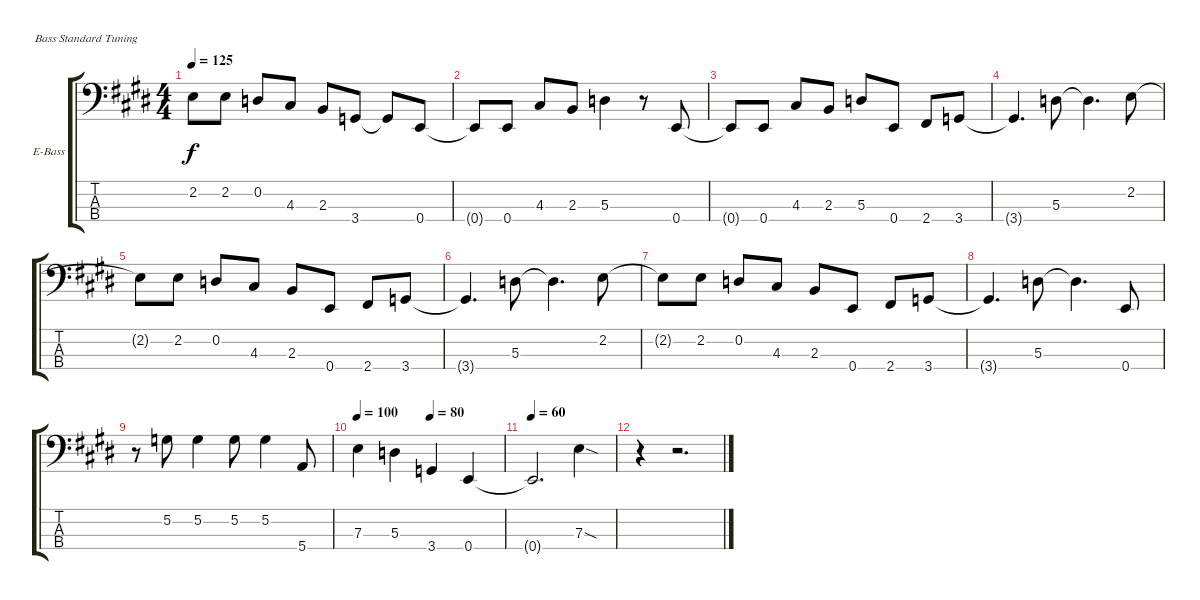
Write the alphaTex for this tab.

\bracketExtendMode groupsimilarinstruments
\firstSystemTrackNameOrientation horizontal
\otherSystemsTrackNameOrientation horizontal
\track ("Bass Guitar" "E-Bass") {instrument electricbassfinger}
\staff {score tabs}
\tuning (G2 D2 A1 E1)
\ts (4 4)
\tempo 125
\clef f4
\ks e
2.2{t}.8{dy f} 2.2.8 0.2.8 4.3.8 2.3.8 3.4.8 3.4{t}.8 0.4.8 |
0.4{t}.8 0.4.8 4.3.8 2.3.8 5.3.4 r.8 0.4.8 |
0.4{t}.8 0.4.8 4.3.8 2.3.8 5.3.8 0.4.8 2.4.8 3.4.8 |
3.4{t}.4{d} 5.3.8 5.3{t}.4{d} 2.2.8 |
2.2{t}.8 2.2.8 0.2.8 4.3.8 2.3.8 0.4.8 2.4.8 3.4.8 |
3.4{t}.4{d} 5.3.8 5.3{t}.4{d} 2.2.8 |
2.2{t}.8 2.2.8 0.2.8 4.3.8 2.3.8 0.4.8 2.4.8 3.4.8 |
3.4{t}.4{d} 5.3.8 5.3{t}.4{d} 0.4.8 |
r.8 5.2.8 5.2.4 5.2.8 5.2.4 5.4.8 |
\tempo 100
\tempo (80 0.5)
7.3.4 5.3.4 3.4.4 0.4.4 |
\tempo 60
0.4{t}.2{d} 7.3{sod}.4 |
r.4 r.2{d}
